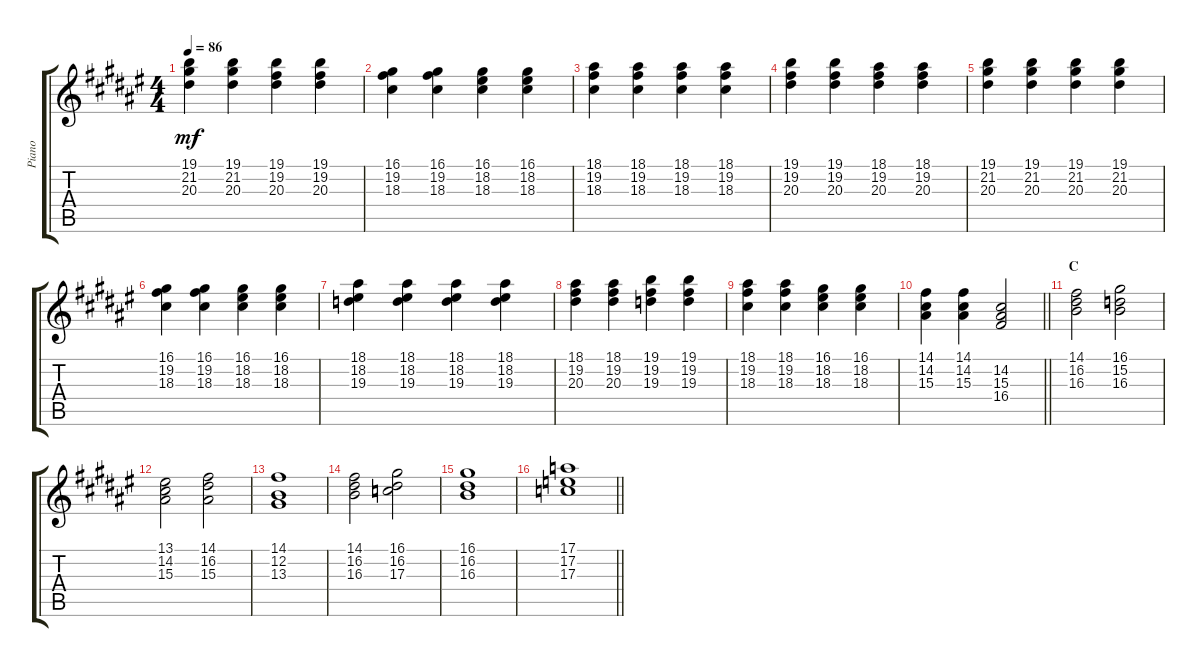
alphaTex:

\track ("Piano" "Piano") {instrument acousticgrandpiano}
\staff {score tabs}
\tuning (E4 B3 G3 D3 A2 E2) {hide}
\ts (4 4)
\tempo 86
\clef g2
\ks f#
(19.1 21.2 20.3).4{dy mf} (19.1 21.2 20.3).4 (19.1 19.2 20.3).4 (19.1 19.2 20.3).4 |
(16.1 19.2 18.3).4 (16.1 19.2 18.3).4 (16.1 18.2 18.3).4 (16.1 18.2 18.3).4 |
(18.1 19.2 18.3).4 (18.1 19.2 18.3).4 (18.1 19.2 18.3).4 (18.1 19.2 18.3).4 |
(19.1 19.2 20.3).4 (19.1 19.2 20.3).4 (18.1 19.2 20.3).4 (18.1 19.2 20.3).4 |
(19.1 21.2 20.3).4 (19.1 21.2 20.3).4 (19.1 21.2 20.3).4 (19.1 21.2 20.3).4 |
(16.1 19.2 18.3).4 (16.1 19.2 18.3).4 (16.1 18.2 18.3).4 (16.1 18.2 18.3).4 |
(18.1 18.2 19.3).4 (18.1 18.2 19.3).4 (18.1 18.2 19.3).4 (18.1 18.2 19.3).4 |
(18.1 19.2 20.3).4 (18.1 19.2 20.3).4 (19.1 19.2 19.3).4 (19.1 19.2 19.3).4 |
(18.1 19.2 18.3).4 (18.1 19.2 18.3).4 (16.1 18.2 18.3).4 (16.1 18.2 18.3).4 |
\barLineRight lightlight
(14.1 14.2 15.3).4 (14.1 14.2 15.3).4 (14.2 15.3 16.4).2 |
\section ("" "C")
(14.1 16.2 16.3).2 (16.1 15.2 16.3).2 |
(13.1 14.2 15.3).2 (14.1 16.2 15.3).2 |
(14.1 12.2 13.3).1 |
(14.1 16.2 16.3).2 (16.1 16.2 17.3).2 |
(16.1 16.2 16.3).1 |
\barLineRight lightlight
(17.1 17.2 17.3).1
